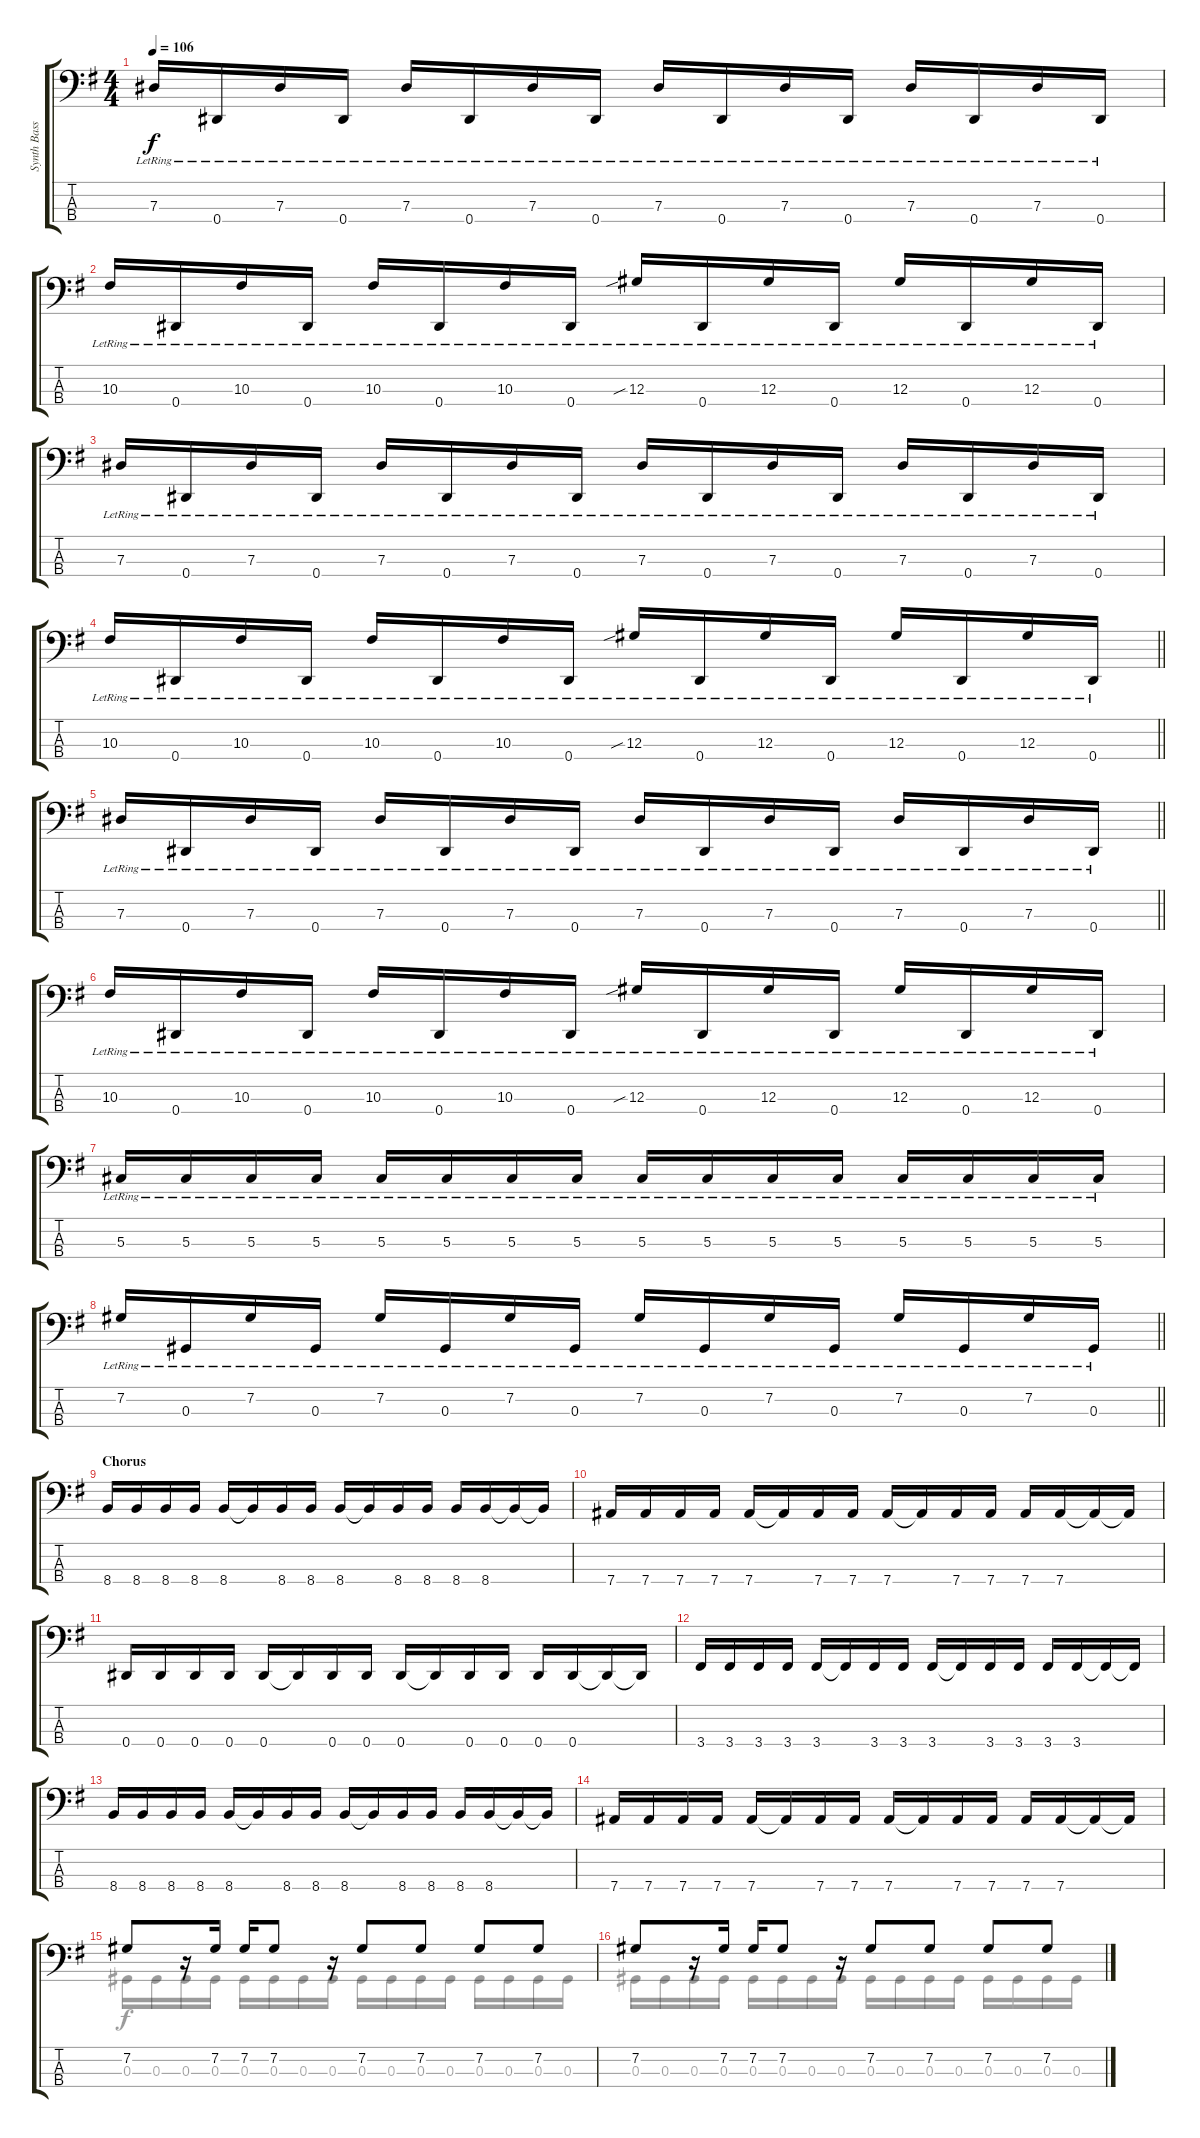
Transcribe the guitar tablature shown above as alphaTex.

\track ("Synth Bass 2" "Synth Bass") {instrument fretlessbass}
\staff {score tabs}
\tuning (Gb2 Db2 Ab1 Eb1) {hide}
\voice
\ts (4 4)
\tempo 106
\clef f4
\ks g
7.3{lr}.16{dy f} 0.4{lr}.16 7.3{lr}.16 0.4{lr}.16 7.3{lr}.16 0.4{lr}.16 7.3{lr}.16 0.4{lr}.16 7.3{lr}.16 0.4{lr}.16 7.3{lr}.16 0.4{lr}.16 7.3{lr}.16 0.4{lr}.16 7.3{lr}.16 0.4{lr}.16 |
10.3{lr}.16 0.4{lr}.16 10.3{lr}.16 0.4{lr}.16 10.3{lr}.16 0.4{lr}.16 10.3{lr}.16 0.4{lr}.16 12.3{sib lr}.16 0.4{lr}.16 12.3{lr}.16 0.4{lr}.16 12.3{lr}.16 0.4{lr}.16 12.3{lr}.16 0.4{lr}.16 |
7.3{lr}.16 0.4{lr}.16 7.3{lr}.16 0.4{lr}.16 7.3{lr}.16 0.4{lr}.16 7.3{lr}.16 0.4{lr}.16 7.3{lr}.16 0.4{lr}.16 7.3{lr}.16 0.4{lr}.16 7.3{lr}.16 0.4{lr}.16 7.3{lr}.16 0.4{lr}.16 |
\barLineRight lightlight
10.3{lr}.16 0.4{lr}.16 10.3{lr}.16 0.4{lr}.16 10.3{lr}.16 0.4{lr}.16 10.3{lr}.16 0.4{lr}.16 12.3{sib lr}.16 0.4{lr}.16 12.3{lr}.16 0.4{lr}.16 12.3{lr}.16 0.4{lr}.16 12.3{lr}.16 0.4{lr}.16 |
\barLineRight lightlight
7.3{lr}.16 0.4{lr}.16 7.3{lr}.16 0.4{lr}.16 7.3{lr}.16 0.4{lr}.16 7.3{lr}.16 0.4{lr}.16 7.3{lr}.16 0.4{lr}.16 7.3{lr}.16 0.4{lr}.16 7.3{lr}.16 0.4{lr}.16 7.3{lr}.16 0.4{lr}.16 |
10.3{lr}.16 0.4{lr}.16 10.3{lr}.16 0.4{lr}.16 10.3{lr}.16 0.4{lr}.16 10.3{lr}.16 0.4{lr}.16 12.3{sib lr}.16 0.4{lr}.16 12.3{lr}.16 0.4{lr}.16 12.3{lr}.16 0.4{lr}.16 12.3{lr}.16 0.4{lr}.16 |
5.3{lr}.16 5.3{lr}.16 5.3{lr}.16 5.3{lr}.16 5.3{lr}.16 5.3{lr}.16 5.3{lr}.16 5.3{lr}.16 5.3{lr}.16 5.3{lr}.16 5.3{lr}.16 5.3{lr}.16 5.3{lr}.16 5.3{lr}.16 5.3{lr}.16 5.3{lr}.16 |
\barLineRight lightlight
7.2{lr}.16 0.3{lr}.16 7.2{lr}.16 0.3{lr}.16 7.2{lr}.16 0.3{lr}.16 7.2{lr}.16 0.3{lr}.16 7.2{lr}.16 0.3{lr}.16 7.2{lr}.16 0.3{lr}.16 7.2{lr}.16 0.3{lr}.16 7.2{lr}.16 0.3{lr}.16 |
\section ("" "Chorus")
8.4.16 8.4.16 8.4.16 8.4.16 8.4.16 8.4{t}.16 8.4.16 8.4.16 8.4.16 8.4{t}.16 8.4.16 8.4.16 8.4.16 8.4.16 8.4{t}.16 8.4{t}.16 |
7.4.16 7.4.16 7.4.16 7.4.16 7.4.16 7.4{t}.16 7.4.16 7.4.16 7.4.16 7.4{t}.16 7.4.16 7.4.16 7.4.16 7.4.16 7.4{t}.16 7.4{t}.16 |
0.4.16 0.4.16 0.4.16 0.4.16 0.4.16 0.4{t}.16 0.4.16 0.4.16 0.4.16 0.4{t}.16 0.4.16 0.4.16 0.4.16 0.4.16 0.4{t}.16 0.4{t}.16 |
3.4.16 3.4.16 3.4.16 3.4.16 3.4.16 3.4{t}.16 3.4.16 3.4.16 3.4.16 3.4{t}.16 3.4.16 3.4.16 3.4.16 3.4.16 3.4{t}.16 3.4{t}.16 |
8.4.16 8.4.16 8.4.16 8.4.16 8.4.16 8.4{t}.16 8.4.16 8.4.16 8.4.16 8.4{t}.16 8.4.16 8.4.16 8.4.16 8.4.16 8.4{t}.16 8.4{t}.16 |
7.4.16 7.4.16 7.4.16 7.4.16 7.4.16 7.4{t}.16 7.4.16 7.4.16 7.4.16 7.4{t}.16 7.4.16 7.4.16 7.4.16 7.4.16 7.4{t}.16 7.4{t}.16 |
7.2.8 r.16 7.2.16 7.2.16 7.2.8 r.16 7.2.8 7.2.8 7.2.8 7.2.8 |
7.2.8 r.16 7.2.16 7.2.16 7.2.8 r.16 7.2.8 7.2.8 7.2.8 7.2.8
\voice
\clef f4
\ottava regular
\simile none
\ks g
|
|
|
\barLineRight lightlight
|
\barLineRight lightlight
|
|
|
\barLineRight lightlight
|
|
|
|
|
|
|
0.3.16 0.3.16 0.3.16 0.3.16 0.3.16 0.3.16 0.3.16 0.3.16 0.3.16 0.3.16 0.3.16 0.3.16 0.3.16 0.3.16 0.3.16 0.3.16 |
0.3.16 0.3.16 0.3.16 0.3.16 0.3.16 0.3.16 0.3.16 0.3.16 0.3.16 0.3.16 0.3.16 0.3.16 0.3.16 0.3.16 0.3.16 0.3.16
